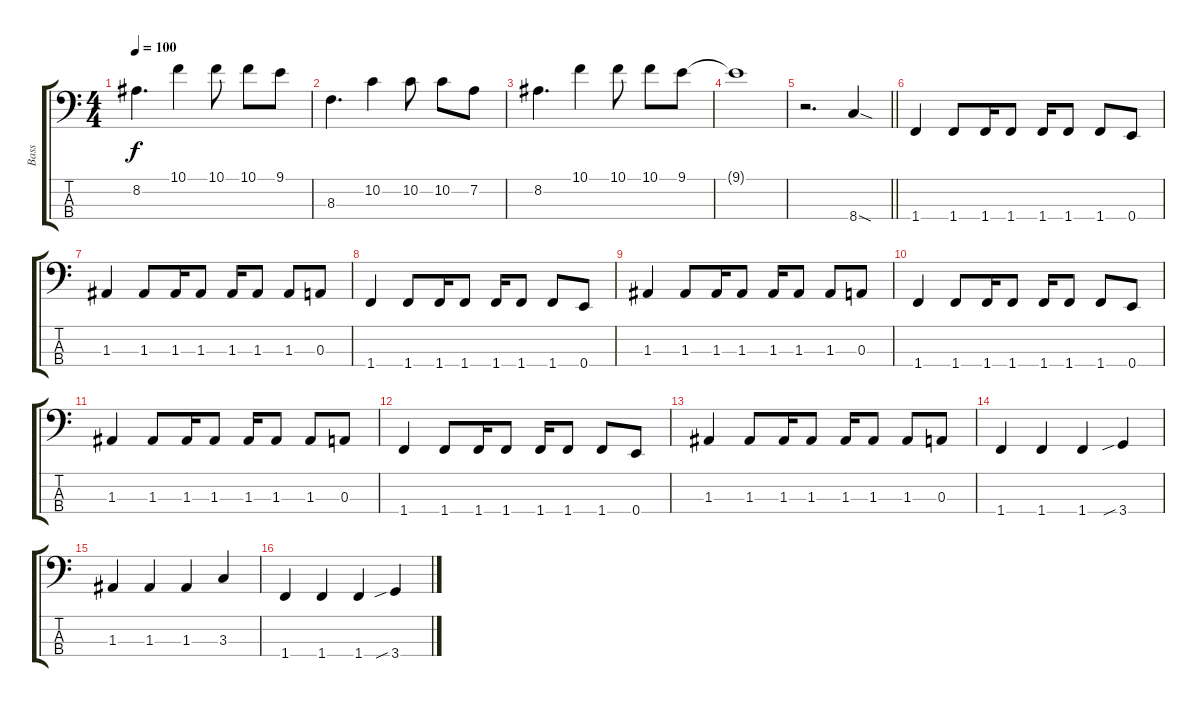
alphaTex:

\track ("Bass" "Bass") {instrument electricbassfinger}
\staff {score tabs}
\tuning (G2 D2 A1 E1) {hide}
\ts (4 4)
\tempo 100
\clef f4
\ks c
8.2.4{d dy f} 10.1.4 10.1.8 10.1.8 9.1.8 |
8.3.4{d} 10.2.4 10.2.8 10.2.8 7.2.8 |
8.2.4{d} 10.1.4 10.1.8 10.1.8 9.1.8 |
9.1{t}.1 |
\barLineRight lightlight
r.2{d} 8.4{sod}.4 |
1.4.4 1.4.8 1.4.16 1.4.8 1.4.16 1.4.8 1.4.8 0.4.8 |
1.3.4 1.3.8 1.3.16 1.3.8 1.3.16 1.3.8 1.3.8 0.3.8 |
1.4.4 1.4.8 1.4.16 1.4.8 1.4.16 1.4.8 1.4.8 0.4.8 |
1.3.4 1.3.8 1.3.16 1.3.8 1.3.16 1.3.8 1.3.8 0.3.8 |
1.4.4 1.4.8 1.4.16 1.4.8 1.4.16 1.4.8 1.4.8 0.4.8 |
1.3.4 1.3.8 1.3.16 1.3.8 1.3.16 1.3.8 1.3.8 0.3.8 |
1.4.4 1.4.8 1.4.16 1.4.8 1.4.16 1.4.8 1.4.8 0.4.8 |
1.3.4 1.3.8 1.3.16 1.3.8 1.3.16 1.3.8 1.3.8 0.3.8 |
1.4.4 1.4.4 1.4.4 3.4{sib}.4 |
1.3.4 1.3.4 1.3.4 3.3.4 |
1.4.4 1.4.4 1.4.4 3.4{sib}.4
